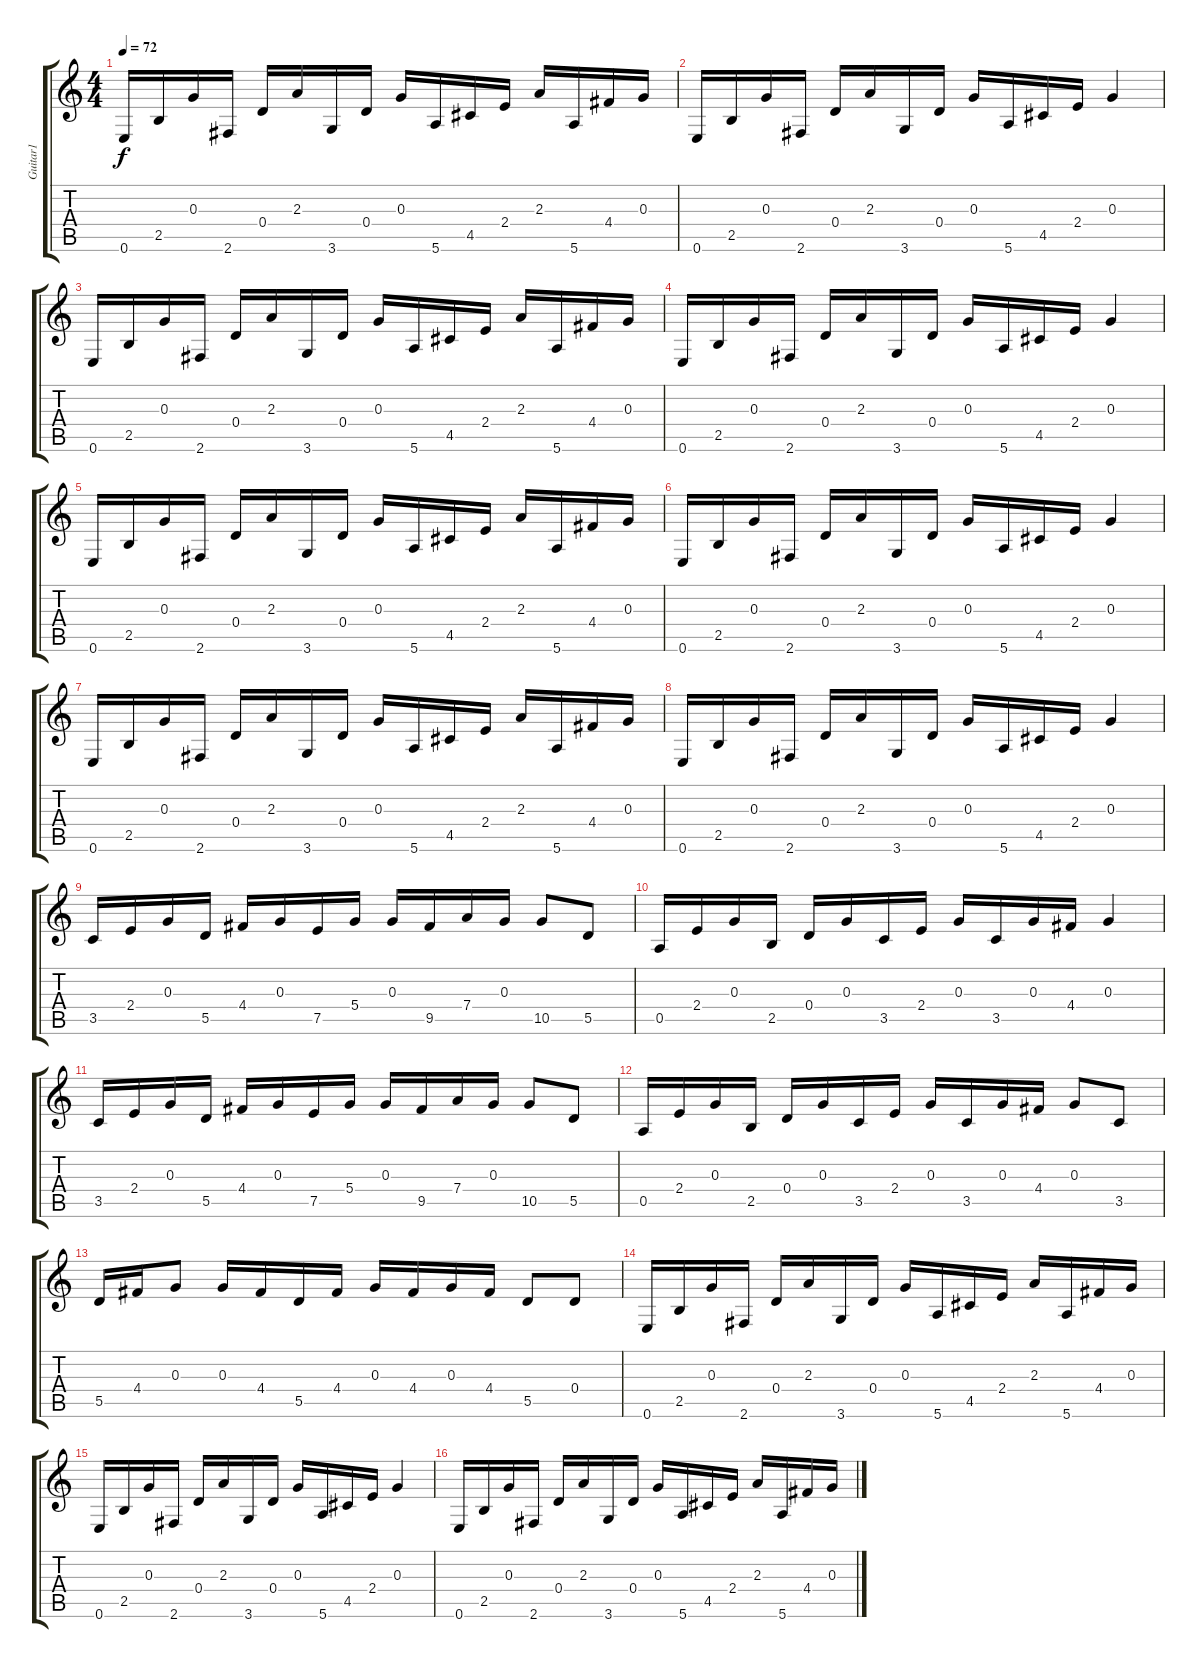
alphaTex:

\track ("Guitar1" "Guitar1") {instrument electricguitarclean}
\staff {score tabs}
\tuning (E4 B3 G3 D3 A2 E2) {hide}
\ts (4 4)
\tempo 72
\clef g2
\ks c
0.6.16{dy f instrument electricguitarclean} 2.5.16 0.3.16 2.6.16 0.4.16 2.3.16 3.6.16 0.4.16 0.3.16 5.6.16 4.5.16 2.4.16 2.3.16 5.6.16 4.4.16 0.3.16 |
0.6.16 2.5.16 0.3.16 2.6.16 0.4.16 2.3.16 3.6.16 0.4.16 0.3.16 5.6.16 4.5.16 2.4.16 0.3.4 |
0.6.16 2.5.16 0.3.16 2.6.16 0.4.16 2.3.16 3.6.16 0.4.16 0.3.16 5.6.16 4.5.16 2.4.16 2.3.16 5.6.16 4.4.16 0.3.16 |
0.6.16 2.5.16 0.3.16 2.6.16 0.4.16 2.3.16 3.6.16 0.4.16 0.3.16 5.6.16 4.5.16 2.4.16 0.3.4 |
0.6.16 2.5.16 0.3.16 2.6.16 0.4.16 2.3.16 3.6.16 0.4.16 0.3.16 5.6.16 4.5.16 2.4.16 2.3.16 5.6.16 4.4.16 0.3.16 |
0.6.16 2.5.16 0.3.16 2.6.16 0.4.16 2.3.16 3.6.16 0.4.16 0.3.16 5.6.16 4.5.16 2.4.16 0.3.4 |
0.6.16 2.5.16 0.3.16 2.6.16 0.4.16 2.3.16 3.6.16 0.4.16 0.3.16 5.6.16 4.5.16 2.4.16 2.3.16 5.6.16 4.4.16 0.3.16 |
0.6.16 2.5.16 0.3.16 2.6.16 0.4.16 2.3.16 3.6.16 0.4.16 0.3.16 5.6.16 4.5.16 2.4.16 0.3.4 |
3.5.16 2.4.16 0.3.16 5.5.16 4.4.16 0.3.16 7.5.16 5.4.16 0.3.16 9.5.16 7.4.16 0.3.16 10.5.8 5.5.8 |
0.5.16 2.4.16 0.3.16 2.5.16 0.4.16 0.3.16 3.5.16 2.4.16 0.3.16 3.5.16 0.3.16 4.4.16 0.3.4 |
3.5.16 2.4.16 0.3.16 5.5.16 4.4.16 0.3.16 7.5.16 5.4.16 0.3.16 9.5.16 7.4.16 0.3.16 10.5.8 5.5.8 |
0.5.16 2.4.16 0.3.16 2.5.16 0.4.16 0.3.16 3.5.16 2.4.16 0.3.16 3.5.16 0.3.16 4.4.16 0.3.8 3.5.8 |
5.5.16 4.4.16 0.3.8 0.3.16 4.4.16 5.5.16 4.4.16 0.3.16 4.4.16 0.3.16 4.4.16 5.5.8 0.4.8 |
0.6.16 2.5.16 0.3.16 2.6.16 0.4.16 2.3.16 3.6.16 0.4.16 0.3.16 5.6.16 4.5.16 2.4.16 2.3.16 5.6.16 4.4.16 0.3.16 |
0.6.16 2.5.16 0.3.16 2.6.16 0.4.16 2.3.16 3.6.16 0.4.16 0.3.16 5.6.16 4.5.16 2.4.16 0.3.4 |
0.6.16 2.5.16 0.3.16 2.6.16 0.4.16 2.3.16 3.6.16 0.4.16 0.3.16 5.6.16 4.5.16 2.4.16 2.3.16 5.6.16 4.4.16 0.3.16
